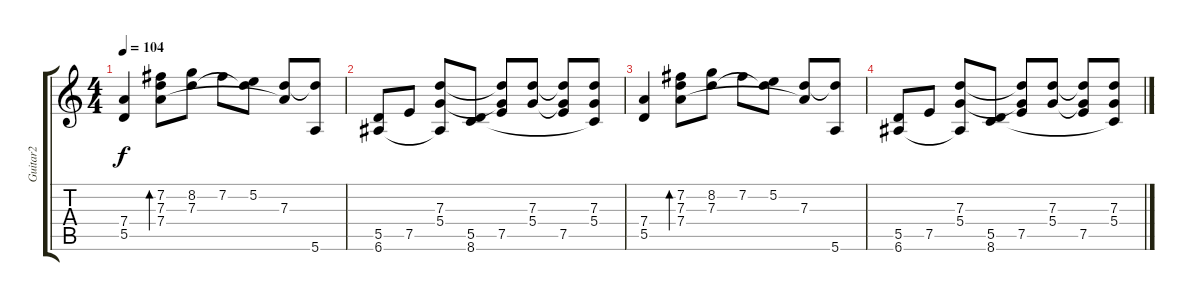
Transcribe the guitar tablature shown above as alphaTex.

\track ("Guitar2" "Guitar2") {instrument distortionguitar}
\staff {score tabs}
\tuning (E4 B3 G3 D3 A2 E2) {hide}
\ts (4 4)
\tempo 104
\clef g2
\ks c
(7.4 5.5).4{dy f} (7.2 7.3 7.4).8{bd 120} (8.2 7.3).8 7.2.8 (5.2 7.3{t}).8 (7.3 7.4{t}).8 (7.3{t} 5.6).8 |
(5.5 6.6).8 7.5.8 (7.3 5.4 6.6{t}).8 (5.5 8.6).8 (7.3{t} 5.4{t} 7.5).8 (7.3 5.4).8 (7.3{t} 5.4{t} 7.5).8 (7.3 5.4 8.6{t}).8 |
(7.4 5.5).4 (7.2 7.3 7.4).8{bd 120} (8.2 7.3).8 7.2.8 (5.2 7.3{t}).8 (7.3 7.4{t}).8 (7.3{t} 5.6).8 |
(5.5 6.6).8 7.5.8 (7.3 5.4 6.6{t}).8 (5.5 8.6).8 (7.3{t} 5.4{t} 7.5).8 (7.3 5.4).8 (7.3{t} 5.4{t} 7.5).8 (7.3 5.4 8.6{t}).8
